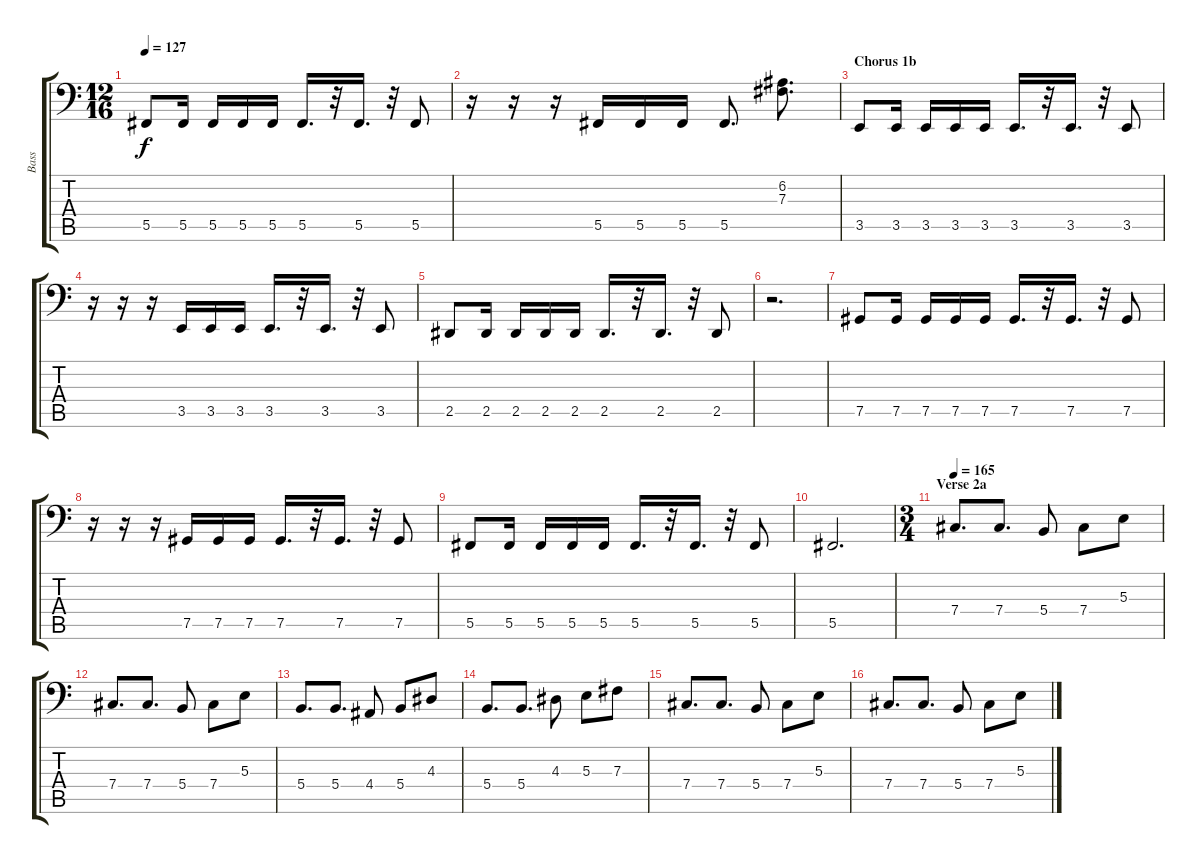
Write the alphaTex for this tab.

\track ("Bass" "Bass") {instrument slapbass1}
\staff {score tabs}
\tuning (A2 E2 B1 Gb1 Db1 Ab0) {hide}
\ts (12 16)
\tempo 127
\clef f4
\ks c
5.5.8{dy f} 5.5.16 5.5.16 5.5.16 5.5.16 5.5.16{d} r.32 5.5.16{d} r.32 5.5.8 |
r.16 r.16 r.16 5.5.16 5.5.16 5.5.16 5.5.8{d} (6.2 7.3).8{d} |
\section ("" "Chorus 1b")
3.5.8 3.5.16 3.5.16 3.5.16 3.5.16 3.5.16{d} r.32 3.5.16{d} r.32 3.5.8 |
r.16 r.16 r.16 3.5.16 3.5.16 3.5.16 3.5.16{d} r.32 3.5.16{d} r.32 3.5.8 |
2.5.8 2.5.16 2.5.16 2.5.16 2.5.16 2.5.16{d} r.32 2.5.16{d} r.32 2.5.8 |
r.2{d} |
7.5.8 7.5.16 7.5.16 7.5.16 7.5.16 7.5.16{d} r.32 7.5.16{d} r.32 7.5.8 |
r.16 r.16 r.16 7.5.16 7.5.16 7.5.16 7.5.16{d} r.32 7.5.16{d} r.32 7.5.8 |
5.5.8 5.5.16 5.5.16 5.5.16 5.5.16 5.5.16{d} r.32 5.5.16{d} r.32 5.5.8 |
5.5.2{d} |
\ts (3 4)
\section ("" "Verse 2a")
\tempo 165
7.4.8{d} 7.4.8{d} 5.4.8 7.4.8 5.3.8 |
7.4.8{d} 7.4.8{d} 5.4.8 7.4.8 5.3.8 |
5.4.8{d} 5.4.8{d} 4.4.8 5.4.8 4.3.8 |
5.4.8{d} 5.4.8{d} 4.3.8 5.3.8 7.3.8 |
7.4.8{d} 7.4.8{d} 5.4.8 7.4.8 5.3.8 |
7.4.8{d} 7.4.8{d} 5.4.8 7.4.8 5.3.8
